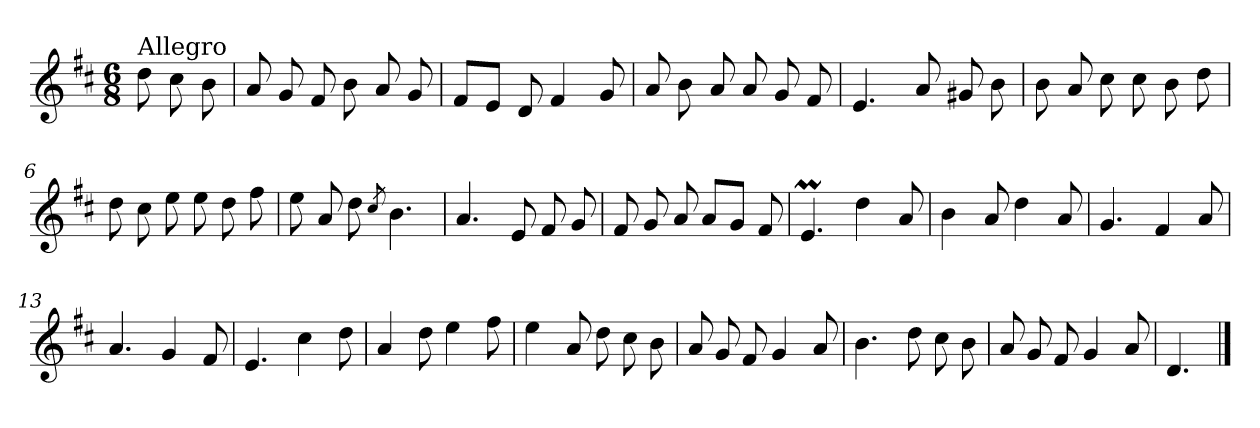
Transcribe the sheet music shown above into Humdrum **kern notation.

**kern
*part1
*staff1
*clefG2
*k[f#c#]
*D:
*M6/8
=
!LO:TX:a:t=Allegro
8dd\
8cc#\
8b\
=1
8a/
8g/
8f#/
8b\
8a/
8g/
=2
8f#/L
8e/J
8d/
4f#/
8g/
=3
8a/
8b\
8a/
8a/
8g/
8f#/
=4
4.e/
8a/
8g#X/
8b\
=5
8b\
8a/
8cc#\
8cc#\
8b\
8dd\
!!LO:LB:g=z
=6
8dd\
8cc#\
8ee\
8ee\
8dd\
8ff#\
=7
8ee\
8a/
8dd\
8qcc#/
4.b\
=8
4.a/
8e/
8f#/
8g/
=9
8f#/
8g/
8a/
8a/L
8g/J
8f#/
=10
4.eM/
4dd\
8a/
=11
4b\
8a/
4dd\
8a/
!!LO:LB:g=z
=12
4.g/
4f#/
8a/
=13
4.a/
4g/
8f#/
=14
4.e/
4cc#\
8dd\
=15
4a/
8dd\
4ee\
8ff#\
=16
4ee\
8a/
8dd\
8cc#\
8b\
=17
8a/
8g/
8f#/
4g/
8a/
=18
4.b\
8dd\
8cc#\
8b\
!!LO:LB:g=z
=19
8a/
8g/
8f#/
4g/
8a/
=20
4.d/
==
*-
